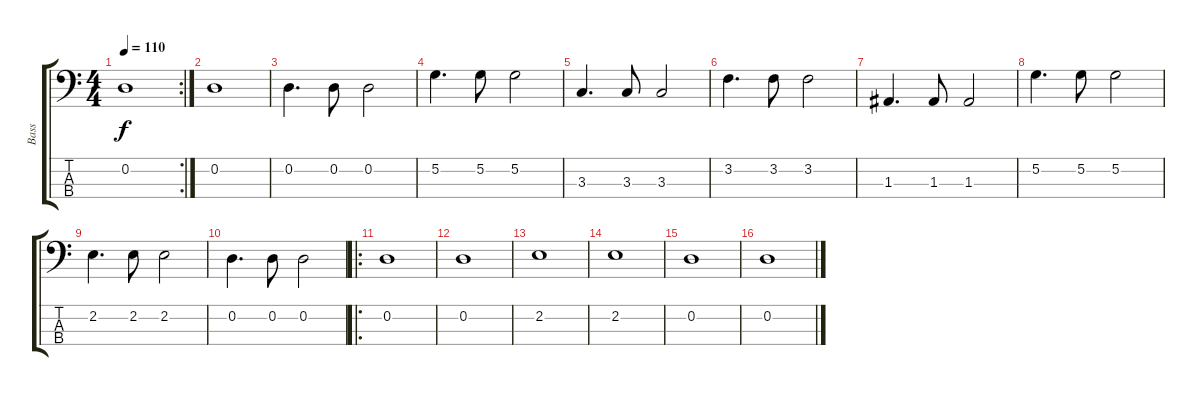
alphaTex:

\track ("Bass" "Bass") {instrument electricbassfinger}
\staff {score tabs}
\tuning (G2 D2 A1 E1) {hide}
\rc 2
\ts (4 4)
\tempo 110
\clef f4
\ks c
0.2.1{dy f} |
0.2.1 |
0.2.4{d} 0.2.8 0.2.2 |
5.2.4{d} 5.2.8 5.2.2 |
3.3.4{d} 3.3.8 3.3.2 |
3.2.4{d} 3.2.8 3.2.2 |
1.3.4{d} 1.3.8 1.3.2 |
5.2.4{d} 5.2.8 5.2.2 |
2.2.4{d} 2.2.8 2.2.2 |
0.2.4{d} 0.2.8 0.2.2 |
\ro
0.2.1 |
0.2.1 |
2.2.1 |
2.2.1 |
0.2.1 |
0.2.1
